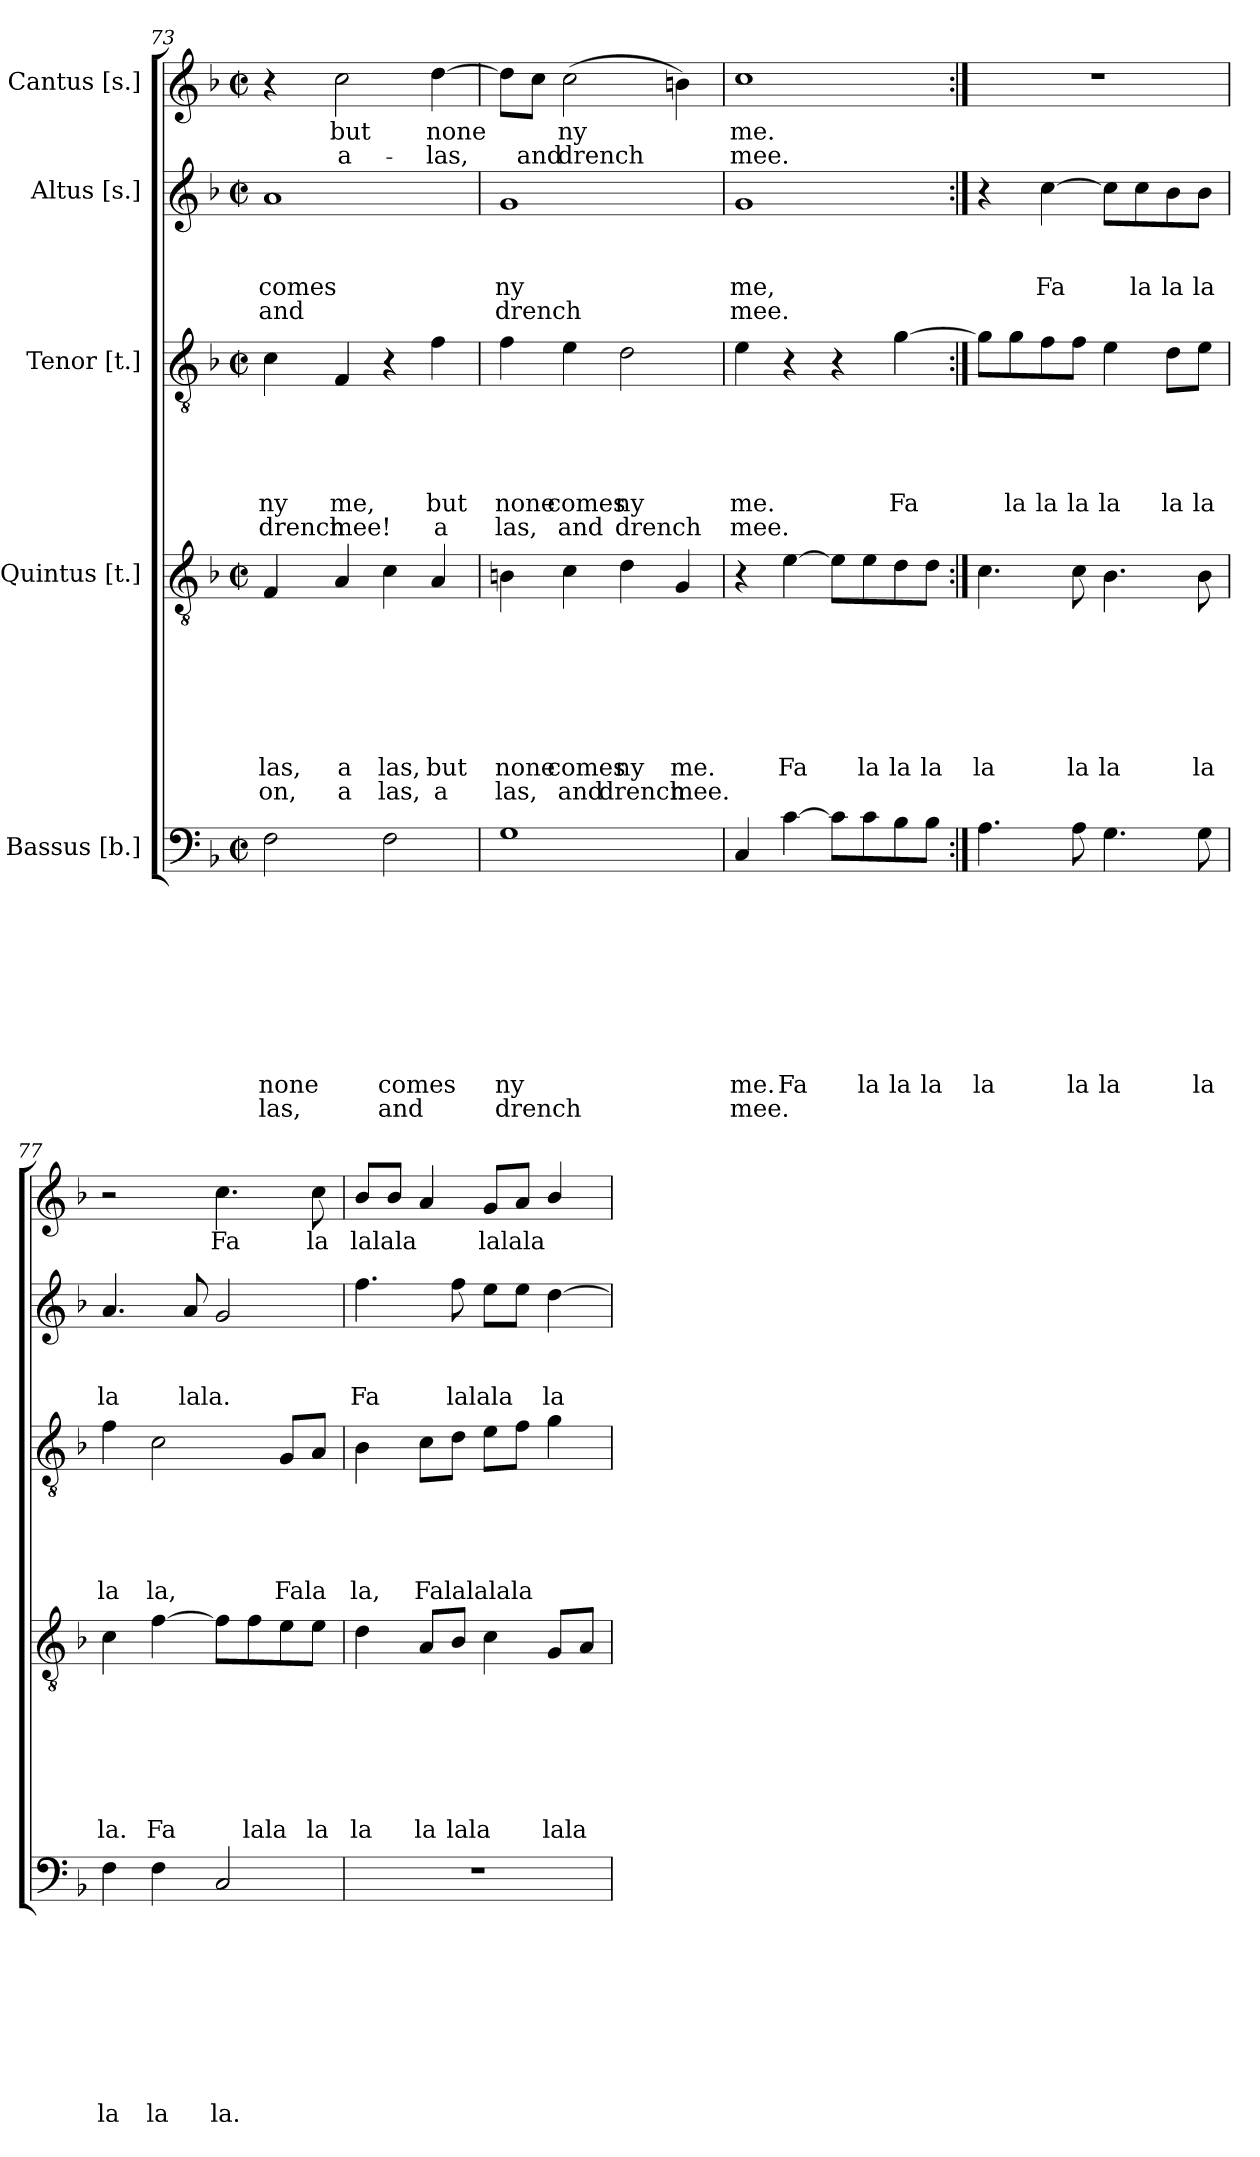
**kern	**text	**text	**text	**text	**text	**text	**text	**text	**text	**text	**kern	**text	**text	**text	**text	**text	**text	**text	**text	**kern	**text	**text	**text	**text	**text	**text	**kern	**text	**text	**text	**text	**kern	**text	**text
*part5	*part5	*part5	*part5	*part5	*part5	*part5	*part5	*part5	*part5	*part5	*part4	*part4	*part4	*part4	*part4	*part4	*part4	*part4	*part4	*part3	*part3	*part3	*part3	*part3	*part3	*part3	*part2	*part2	*part2	*part2	*part2	*part1	*part1	*part1
*staff5	*staff5	*staff5	*staff5	*staff5	*staff5	*staff5	*staff5	*staff5	*staff5	*staff5	*staff4	*staff4	*staff4	*staff4	*staff4	*staff4	*staff4	*staff4	*staff4	*staff3	*staff3	*staff3	*staff3	*staff3	*staff3	*staff3	*staff2	*staff2	*staff2	*staff2	*staff2	*staff1	*staff1	*staff1
*I"Bassus [b.]	*	*	*	*	*	*	*	*	*	*	*I"Quintus [t.]	*	*	*	*	*	*	*	*	*I"Tenor [t.]	*	*	*	*	*	*	*I"Altus [s.]	*	*	*	*	*I"Cantus [s.]	*	*
*clefF4	*	*	*	*	*	*	*	*	*	*	*clefGv2	*	*	*	*	*	*	*	*	*clefGv2	*	*	*	*	*	*	*clefG2	*	*	*	*	*clefG2	*	*
*k[b-]	*	*	*	*	*	*	*	*	*	*	*k[b-]	*	*	*	*	*	*	*	*	*k[b-]	*	*	*	*	*	*	*k[b-]	*	*	*	*	*k[b-]	*	*
*F:	*	*	*	*	*	*	*	*	*	*	*F:	*	*	*	*	*	*	*	*	*F:	*	*	*	*	*	*	*F:	*	*	*	*	*F:	*	*
*M2/2	*	*	*	*	*	*	*	*	*	*	*M2/2	*	*	*	*	*	*	*	*	*M2/2	*	*	*	*	*	*	*M2/2	*	*	*	*	*M2/2	*	*
*met(c|)	*	*	*	*	*	*	*	*	*	*	*met(c|)	*	*	*	*	*	*	*	*	*met(c|)	*	*	*	*	*	*	*met(c|)	*	*	*	*	*met(c|)	*	*
=73	=73	=73	=73	=73	=73	=73	=73	=73	=73	=73	=73	=73	=73	=73	=73	=73	=73	=73	=73	=73	=73	=73	=73	=73	=73	=73	=73	=73	=73	=73	=73	=73	=73	=73
!	!	!	!	!	!	!	!	!	!LO:LY:b	!LO:LY:b	!	!	!	!	!	!	!	!LO:LY:b	!LO:LY:b	!	!	!	!	!	!LO:LY:b	!LO:LY:b	!	!	!	!LO:LY:b	!LO:LY:b	!	!	!
2F\	.	.	.	.	.	.	.	.	none	las,	4F/	.	.	.	.	.	.	las,	on,	4c\	.	.	.	.	ny	drench	1a	.	.	comes	and	4r	.	.
!	!	!	!	!	!	!	!	!	!	!	!	!	!	!	!	!	!	!LO:LY:b	!LO:LY:b	!	!	!	!	!	!LO:LY:b	!LO:LY:b	!	!	!	!	!	!	!LO:LY:b	!LO:LY:b
.	.	.	.	.	.	.	.	.	.	.	4A/	.	.	.	.	.	.	a	a	4F/	.	.	.	.	me,	mee!	.	.	.	.	.	2cc\	but	a-
!	!	!	!	!	!	!	!	!	!LO:LY:b	!LO:LY:b	!	!	!	!	!	!	!	!LO:LY:b	!LO:LY:b	!	!	!	!	!	!	!	!	!	!	!	!	!	!	!
2F\	.	.	.	.	.	.	.	.	comes	and	4c\	.	.	.	.	.	.	las,	las,	4r	.	.	.	.	.	.	.	.	.	.	.	.	.	.
!	!	!	!	!	!	!	!	!	!	!	!	!	!	!	!	!	!	!LO:LY:b	!LO:LY:b	!	!	!	!	!	!LO:LY:b	!LO:LY:b	!	!	!	!	!	!	!LO:LY:b	!LO:LY:b
.	.	.	.	.	.	.	.	.	.	.	4A/	.	.	.	.	.	.	but	a	4f\	.	.	.	.	but	a	.	.	.	.	.	[>4dd\	none	-las,
=74	=74	=74	=74	=74	=74	=74	=74	=74	=74	=74	=74	=74	=74	=74	=74	=74	=74	=74	=74	=74	=74	=74	=74	=74	=74	=74	=74	=74	=74	=74	=74	=74	=74	=74
!	!	!	!	!	!	!	!	!	!LO:LY:b	!LO:LY:b	!	!	!	!	!	!	!	!LO:LY:b	!LO:LY:b	!	!	!	!	!	!LO:LY:b	!LO:LY:b	!	!	!	!LO:LY:b	!LO:LY:b	!	!	!
1G	.	.	.	.	.	.	.	.	ny	drench	4Bn\	.	.	.	.	.	.	none	las,	4f\	.	.	.	.	none	las,	1g	.	.	ny	drench	8dd\L]	.	.
!	!	!	!	!	!	!	!	!	!	!	!	!	!	!	!	!	!	!	!	!	!	!	!	!	!	!	!	!	!	!	!	!	!	!LO:LY:b
.	.	.	.	.	.	.	.	.	.	.	.	.	.	.	.	.	.	.	.	.	.	.	.	.	.	.	.	.	.	.	.	8cc\J	.	and
!	!	!	!	!	!	!	!	!	!	!	!	!	!	!	!	!	!	!LO:LY:b	!LO:LY:b	!	!	!	!	!	!LO:LY:b	!LO:LY:b	!	!	!	!	!	!	!LO:LY:b	!LO:LY:b
.	.	.	.	.	.	.	.	.	.	.	4c\	.	.	.	.	.	.	comes	and	4e\	.	.	.	.	comes	and	.	.	.	.	.	(>2cc\	ny	drench
!	!	!	!	!	!	!	!	!	!	!	!	!	!	!	!	!	!	!LO:LY:b	!LO:LY:b	!	!	!	!	!	!LO:LY:b	!LO:LY:b	!	!	!	!	!	!	!	!
.	.	.	.	.	.	.	.	.	.	.	4d\	.	.	.	.	.	.	ny	drench	2d\	.	.	.	.	ny	drench	.	.	.	.	.	.	.	.
!	!	!	!	!	!	!	!	!	!	!	!	!	!	!	!	!	!	!LO:LY:b	!LO:LY:b	!	!	!	!	!	!	!	!	!	!	!	!	!	!	!
.	.	.	.	.	.	.	.	.	.	.	4G/	.	.	.	.	.	.	me.	mee.	.	.	.	.	.	.	.	.	.	.	.	.	4bn\)	.	.
=75	=75	=75	=75	=75	=75	=75	=75	=75	=75	=75	=75	=75	=75	=75	=75	=75	=75	=75	=75	=75	=75	=75	=75	=75	=75	=75	=75	=75	=75	=75	=75	=75	=75	=75
!	!	!	!	!	!	!	!	!	!LO:LY:b	!LO:LY:b	!	!	!	!	!	!	!	!	!	!	!	!	!	!	!LO:LY:b	!LO:LY:b	!	!	!	!LO:LY:b	!LO:LY:b	!	!LO:LY:b	!LO:LY:b
4C/	.	.	.	.	.	.	.	.	me.	mee.	4r	.	.	.	.	.	.	.	.	4e\	.	.	.	.	me.	mee.	1g	.	.	me,	mee.	1cc	me.	mee.
!	!	!	!	!	!	!	!	!	!LO:LY:b	!	!	!	!	!	!	!	!	!LO:LY:b	!	!	!	!	!	!	!	!	!	!	!	!	!	!	!	!
[>4c\	.	.	.	.	.	.	.	.	Fa	.	[>4e\	.	.	.	.	.	.	Fa	.	4r	.	.	.	.	.	.	.	.	.	.	.	.	.	.
8c\L]	.	.	.	.	.	.	.	.	.	.	8e\L]	.	.	.	.	.	.	.	.	4r	.	.	.	.	.	.	.	.	.	.	.	.	.	.
!	!	!	!	!	!	!	!	!	!LO:LY:b	!	!	!	!	!	!	!	!	!LO:LY:b	!	!	!	!	!	!	!	!	!	!	!	!	!	!	!	!
8c\	.	.	.	.	.	.	.	.	la	.	8e\	.	.	.	.	.	.	la	.	.	.	.	.	.	.	.	.	.	.	.	.	.	.	.
!	!	!	!	!	!	!	!	!	!LO:LY:b	!	!	!	!	!	!	!	!	!LO:LY:b	!	!	!	!	!	!	!LO:LY:b	!	!	!	!	!	!	!	!	!
8B-\	.	.	.	.	.	.	.	.	la	.	8d\	.	.	.	.	.	.	la	.	[>4g\	.	.	.	.	Fa	.	.	.	.	.	.	.	.	.
!	!	!	!	!	!	!	!	!	!LO:LY:b	!	!	!	!	!	!	!	!	!LO:LY:b	!	!	!	!	!	!	!	!	!	!	!	!	!	!	!	!
8B-\J	.	.	.	.	.	.	.	.	la	.	8d\J	.	.	.	.	.	.	la	.	.	.	.	.	.	.	.	.	.	.	.	.	.	.	.
=76:|!	=76:|!	=76:|!	=76:|!	=76:|!	=76:|!	=76:|!	=76:|!	=76:|!	=76:|!	=76:|!	=76:|!	=76:|!	=76:|!	=76:|!	=76:|!	=76:|!	=76:|!	=76:|!	=76:|!	=76:|!	=76:|!	=76:|!	=76:|!	=76:|!	=76:|!	=76:|!	=76:|!	=76:|!	=76:|!	=76:|!	=76:|!	=76:|!	=76:|!	=76:|!
!	!	!	!	!	!	!	!	!	!LO:LY:b	!	!	!	!	!	!	!	!	!LO:LY:b	!	!	!	!	!	!	!	!	!	!	!	!	!	!	!	!
4.A\	.	.	.	.	.	.	.	.	la	.	4.c\	.	.	.	.	.	.	la	.	8g\L]	.	.	.	.	.	.	4r	.	.	.	.	1r	.	.
!	!	!	!	!	!	!	!	!	!	!	!	!	!	!	!	!	!	!	!	!	!	!	!	!	!LO:LY:b	!	!	!	!	!	!	!	!	!
.	.	.	.	.	.	.	.	.	.	.	.	.	.	.	.	.	.	.	.	8g\	.	.	.	.	la	.	.	.	.	.	.	.	.	.
!	!	!	!	!	!	!	!	!	!	!	!	!	!	!	!	!	!	!	!	!	!	!	!	!	!LO:LY:b	!	!	!	!	!LO:LY:b	!	!	!	!
.	.	.	.	.	.	.	.	.	.	.	.	.	.	.	.	.	.	.	.	8f\	.	.	.	.	la	.	[>4cc\	.	.	Fa	.	.	.	.
!	!	!	!	!	!	!	!	!	!LO:LY:b	!	!	!	!	!	!	!	!	!LO:LY:b	!	!	!	!	!	!	!LO:LY:b	!	!	!	!	!	!	!	!	!
8A\	.	.	.	.	.	.	.	.	la	.	8c\	.	.	.	.	.	.	la	.	8f\J	.	.	.	.	la	.	.	.	.	.	.	.	.	.
!	!	!	!	!	!	!	!	!	!LO:LY:b	!	!	!	!	!	!	!	!	!LO:LY:b	!	!	!	!	!	!	!LO:LY:b	!	!	!	!	!	!	!	!	!
4.G\	.	.	.	.	.	.	.	.	la	.	4.B-\	.	.	.	.	.	.	la	.	4e\	.	.	.	.	la	.	8cc\L]	.	.	.	.	.	.	.
!	!	!	!	!	!	!	!	!	!	!	!	!	!	!	!	!	!	!	!	!	!	!	!	!	!	!	!	!	!	!LO:LY:b	!	!	!	!
.	.	.	.	.	.	.	.	.	.	.	.	.	.	.	.	.	.	.	.	.	.	.	.	.	.	.	8cc\	.	.	la	.	.	.	.
!	!	!	!	!	!	!	!	!	!	!	!	!	!	!	!	!	!	!	!	!	!	!	!	!	!LO:LY:b	!	!	!	!	!LO:LY:b	!	!	!	!
.	.	.	.	.	.	.	.	.	.	.	.	.	.	.	.	.	.	.	.	8d\L	.	.	.	.	la	.	8b-\	.	.	la	.	.	.	.
!	!	!	!	!	!	!	!	!	!LO:LY:b	!	!	!	!	!	!	!	!	!LO:LY:b	!	!	!	!	!	!	!LO:LY:b	!	!	!	!	!LO:LY:b	!	!	!	!
8G\	.	.	.	.	.	.	.	.	la	.	8B-\	.	.	.	.	.	.	la	.	8e\J	.	.	.	.	la	.	8b-\J	.	.	la	.	.	.	.
!!LO:PB:g=z
=77	=77	=77	=77	=77	=77	=77	=77	=77	=77	=77	=77	=77	=77	=77	=77	=77	=77	=77	=77	=77	=77	=77	=77	=77	=77	=77	=77	=77	=77	=77	=77	=77	=77	=77
!	!	!	!	!	!	!	!	!	!LO:LY:b	!	!	!	!	!	!	!	!	!LO:LY:b	!	!	!	!	!	!	!LO:LY:b	!	!	!	!	!LO:LY:b	!	!	!	!
4F\	.	.	.	.	.	.	.	.	la	.	4c\	.	.	.	.	.	.	la.	.	4f\	.	.	.	.	la	.	4.a/	.	.	la	.	2r	.	.
!	!	!	!	!	!	!	!	!	!LO:LY:b	!	!	!	!	!	!	!	!	!LO:LY:b	!	!	!	!	!	!	!LO:LY:b	!	!	!	!	!	!	!	!	!
4F\	.	.	.	.	.	.	.	.	la	.	[>4f\	.	.	.	.	.	.	Fa	.	2c\	.	.	.	.	la,	.	.	.	.	.	.	.	.	.
!	!	!	!	!	!	!	!	!	!	!	!	!	!	!	!	!	!	!	!	!	!	!	!	!	!	!	!	!	!	!LO:LY:b	!	!	!	!
.	.	.	.	.	.	.	.	.	.	.	.	.	.	.	.	.	.	.	.	.	.	.	.	.	.	.	8a/	.	.	lala.	.	.	.	.
!	!	!	!	!	!	!	!	!	!LO:LY:b	!	!	!	!	!	!	!	!	!	!	!	!	!	!	!	!	!	!	!	!	!	!	!	!LO:LY:b	!
2C/	.	.	.	.	.	.	.	.	la.	.	8f\L]	.	.	.	.	.	.	.	.	.	.	.	.	.	.	.	2g/	.	.	.	.	4.cc\	Fa	.
!	!	!	!	!	!	!	!	!	!	!	!	!	!	!	!	!	!	!LO:LY:b	!	!	!	!	!	!	!	!	!	!	!	!	!	!	!	!
.	.	.	.	.	.	.	.	.	.	.	8f\	.	.	.	.	.	.	lala	.	.	.	.	.	.	.	.	.	.	.	.	.	.	.	.
!	!	!	!	!	!	!	!	!	!	!	!	!	!	!	!	!	!	!	!	!	!	!	!	!	!LO:LY:b	!	!	!	!	!	!	!	!	!
.	.	.	.	.	.	.	.	.	.	.	8e\	.	.	.	.	.	.	.	.	8G/L	.	.	.	.	Fala	.	.	.	.	.	.	.	.	.
!	!	!	!	!	!	!	!	!	!	!	!	!	!	!	!	!	!	!LO:LY:b	!	!	!	!	!	!	!	!	!	!	!	!	!	!	!LO:LY:b	!
.	.	.	.	.	.	.	.	.	.	.	8e\J	.	.	.	.	.	.	la	.	8A/J	.	.	.	.	.	.	.	.	.	.	.	8cc\	la	.
=78	=78	=78	=78	=78	=78	=78	=78	=78	=78	=78	=78	=78	=78	=78	=78	=78	=78	=78	=78	=78	=78	=78	=78	=78	=78	=78	=78	=78	=78	=78	=78	=78	=78	=78
!	!	!	!	!	!	!	!	!	!	!	!	!	!	!	!	!	!	!LO:LY:b	!	!	!	!	!	!	!LO:LY:b	!	!	!	!	!LO:LY:b	!	!	!LO:LY:b	!
1r	.	.	.	.	.	.	.	.	.	.	4d\	.	.	.	.	.	.	la	.	4B-\	.	.	.	.	la,	.	4.ff\	.	.	Fa	.	8b-/L	lalala	.
.	.	.	.	.	.	.	.	.	.	.	.	.	.	.	.	.	.	.	.	.	.	.	.	.	.	.	.	.	.	.	.	8b-/J	.	.
!	!	!	!	!	!	!	!	!	!	!	!	!	!	!	!	!	!	!LO:LY:b	!	!	!	!	!	!	!LO:LY:b	!	!	!	!	!	!	!	!	!
.	.	.	.	.	.	.	.	.	.	.	8A/L	.	.	.	.	.	.	la	.	8c\L	.	.	.	.	Falalalala	.	.	.	.	.	.	4a/	.	.
!	!	!	!	!	!	!	!	!	!	!	!	!	!	!	!	!	!	!LO:LY:b	!	!	!	!	!	!	!	!	!	!	!	!LO:LY:b	!	!	!	!
.	.	.	.	.	.	.	.	.	.	.	8B-/J	.	.	.	.	.	.	lala	.	8d\J	.	.	.	.	.	.	8ff\	.	.	lalala	.	.	.	.
!	!	!	!	!	!	!	!	!	!	!	!	!	!	!	!	!	!	!	!	!	!	!	!	!	!	!	!	!	!	!	!	!	!LO:LY:b	!
.	.	.	.	.	.	.	.	.	.	.	4c\	.	.	.	.	.	.	.	.	8e\L	.	.	.	.	.	.	8ee\L	.	.	.	.	8g/L	lalala	.
.	.	.	.	.	.	.	.	.	.	.	.	.	.	.	.	.	.	.	.	8f\J	.	.	.	.	.	.	8ee\J	.	.	.	.	8a/J	.	.
!	!	!	!	!	!	!	!	!	!	!	!	!	!	!	!	!	!	!LO:LY:b	!	!	!	!	!	!	!	!	!	!	!	!LO:LY:b	!	!	!	!
.	.	.	.	.	.	.	.	.	.	.	8G/L	.	.	.	.	.	.	lala	.	4g\	.	.	.	.	.	.	[>4dd\	.	.	la	.	4b-/	.	.
.	.	.	.	.	.	.	.	.	.	.	8A/J	.	.	.	.	.	.	.	.	.	.	.	.	.	.	.	.	.	.	.	.	.	.	.
=	=	=	=	=	=	=	=	=	=	=	=	=	=	=	=	=	=	=	=	=	=	=	=	=	=	=	=	=	=	=	=	=	=	=
*-	*-	*-	*-	*-	*-	*-	*-	*-	*-	*-	*-	*-	*-	*-	*-	*-	*-	*-	*-	*-	*-	*-	*-	*-	*-	*-	*-	*-	*-	*-	*-	*-	*-	*-
